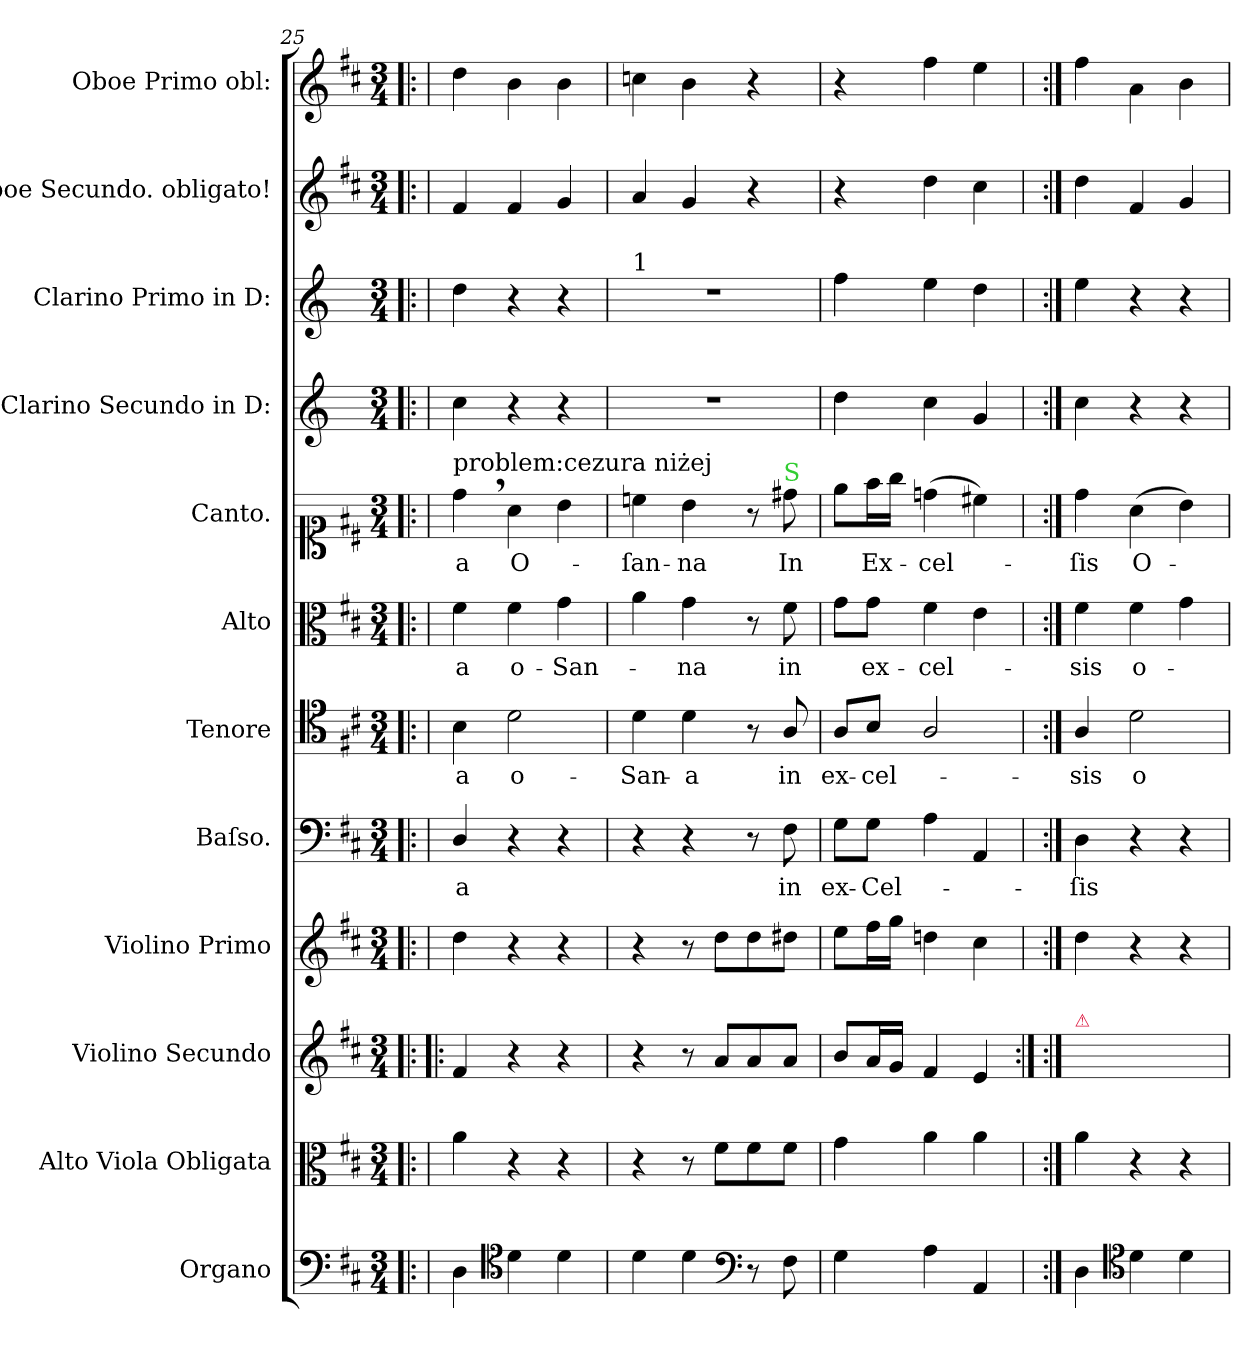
**kern	**kern	**kern	**kern	**kern	**text	**kern	**text	**kern	**text	**kern	**text	**kern	**kern	**kern	**kern
*part12	*part11	*part10	*part9	*part8	*part8	*part7	*part7	*part6	*part6	*part5	*part5	*part4	*part3	*part2	*part1
*staff12	*staff11	*staff10	*staff9	*staff8	*staff8	*staff7	*staff7	*staff6	*staff6	*staff5	*staff5	*staff4	*staff3	*staff2	*staff1
*I"Organo	*I"Alto Viola Obligata	*I"Violino Secundo	*I"Violino Primo	*I"Baſso.	*	*I"Tenore	*	*I"Alto	*	*I"Canto.	*	*I"Clarino Secundo in D:	*I"Clarino Primo in D:	*I"Oboe Secundo. obligato!	*I"Oboe Primo obl:
*I'org	*I'a-vla	*I'vl 2	*I'vl 1	*I'B	*	*I'T	*	*I'A	*	*	*	*I'clno 2 in D	*I'clno 1 in D	*I'ob 2	*I'ob 1
*clefF4	*clefC3	*clefG2	*clefG2	*clefF4	*	*clefC4	*	*clefC3	*	*clefC1	*	*clefG2	*clefG2	*clefG2	*clefG2
*	*	*	*	*	*	*	*	*	*	*	*	*ITrd-1c-2	*ITrd-1c-2	*	*
*k[f#c#]	*k[f#c#]	*k[f#c#]	*k[f#c#]	*k[f#c#]	*	*k[f#c#]	*	*k[f#c#]	*	*k[f#c#]	*	*k[f#c#]	*k[f#c#]	*k[f#c#]	*k[f#c#]
*M3/4	*M3/4	*M3/4	*M3/4	*M3/4	*	*M3/4	*	*M3/4	*	*M3/4	*	*M3/4	*M3/4	*M3/4	*M3/4
=25	=25	=25!|:	=25	=25	=25	=25	=25	=25	=25	=25	=25	=25	=25	=25	=25
!	!	!	!	!	!	!	!	!	!	!LO:TX:a:t=problem&colon;cezura niżej	!	!	!	!	!
4D\	4a\	4f#/	4dd\	4D/	-a	4B\	-a	4f#\	-a	4dd,<\	-a	4dd\	4ee\	4f#/	4dd\
*clefC4	*	*	*	*	*	*	*	*	*	*	*	*	*	*	*
4d\	4r	4r	4r	4r	.	2d\	o-	4f#\	o-	4a\	O-	4r	4r	4f#/	4b\
4d\	4r	4r	4r	4r	.	.	.	4g\	-San-	4b\	.	4r	4r	4g/	4b\
=26	=26	=26	=26	=26	=26	=26	=26	=26	=26	=26	=26	=26	=26	=26	=26
!	!	!	!	!	!	!	!	!	!	!	!	!	!LO:TX:a:t=1	!	!
4d\	4r	4r	4r	4r	.	4d\	-San-	4a\	.	4ccn\	-ſan-	2.r	2.r	4a/	4ccn\
4d\	8r	8r	8r	4r	.	4d\	-a	4g\	-na	4b\	-na	.	.	4g/	4b\
.	8f#\L	8a/L	8dd\L	.	.	.	.	.	.	.	.	.	.	.	.
*clefF4	*	*	*	*	*	*	*	*	*	*	*	*	*	*	*
8r	8f#\	8a/	8dd\	8r	.	8r	.	8r	.	8r	.	.	.	4r	4r
!	!	!	!	!	!	!	!	!	!	!LO:TX:a:color=limegreen:t=S	!	!	!	!	!
8F#\	8f#\J	8a/J	8dd#X\J	8F#\	in	8A/	in	8f#\	in	8dd#X\	In	.	.	.	.
=27	=27	=27	=27	=27	=27	=27	=27	=27	=27	=27	=27	=27	=27	=27	=27
4G\	4g\	8b/L	8ee\L	8G\L	ex-	8A/L	ex-	8g\L	.	8ee\L	.	4ee\	4gg\	4r	4r
.	.	16a/L	16ff#\L	8G\J	-Cel-	8B/J	-cel-	8g\J	ex-	16ff#\L	Ex-	.	.	.	.
.	.	16g/JJ	16gg\JJ	.	.	.	.	.	.	16gg\JJ	.	.	.	.	.
4A\	4a\	4f#/	4ddn\	4A\	.	2A/	.	4f#\	-cel-	(4ddn\	-cel-	4dd\	4ff#\	4dd\	4ff#\
4AA/	4a\	4e/	4cc#\	4AA/	.	.	.	4e\	.	4cc#X\)	.	4a/	4ee\	4cc#\	4ee\
=28	=28	=28:|!	=28	=28	=28	=28	=28	=28	=28	=28	=28	=28	=28	=28	=28
!	!	!LO:TX:a:color=crimson:t=⚠	!	!	!	!	!	!	!	!	!	!	!	!	!
4D\	4a\	4f#/yy	4dd\	4D\	-ſis	4A/	-sis	4f#\	-sis	4dd\	-ſis	4dd\	4ff#\	4dd\	4ff#\
*clefC4	*	*	*	*	*	*	*	*	*	*	*	*	*	*	*
4d\	4r	4ryy	4r	4r	.	2d\	o-	4f#\	o-	(4a\	O-	4r	4r	4f#/	4a\
4d\	4r	4ryy	4r	4r	.	.	.	4g\	.	4b\)	.	4r	4r	4g/	4b\
=	=	=	=	=	=	=	=	=	=	=	=	=	=	=	=
*-	*-	*-	*-	*-	*-	*-	*-	*-	*-	*-	*-	*-	*-	*-	*-
